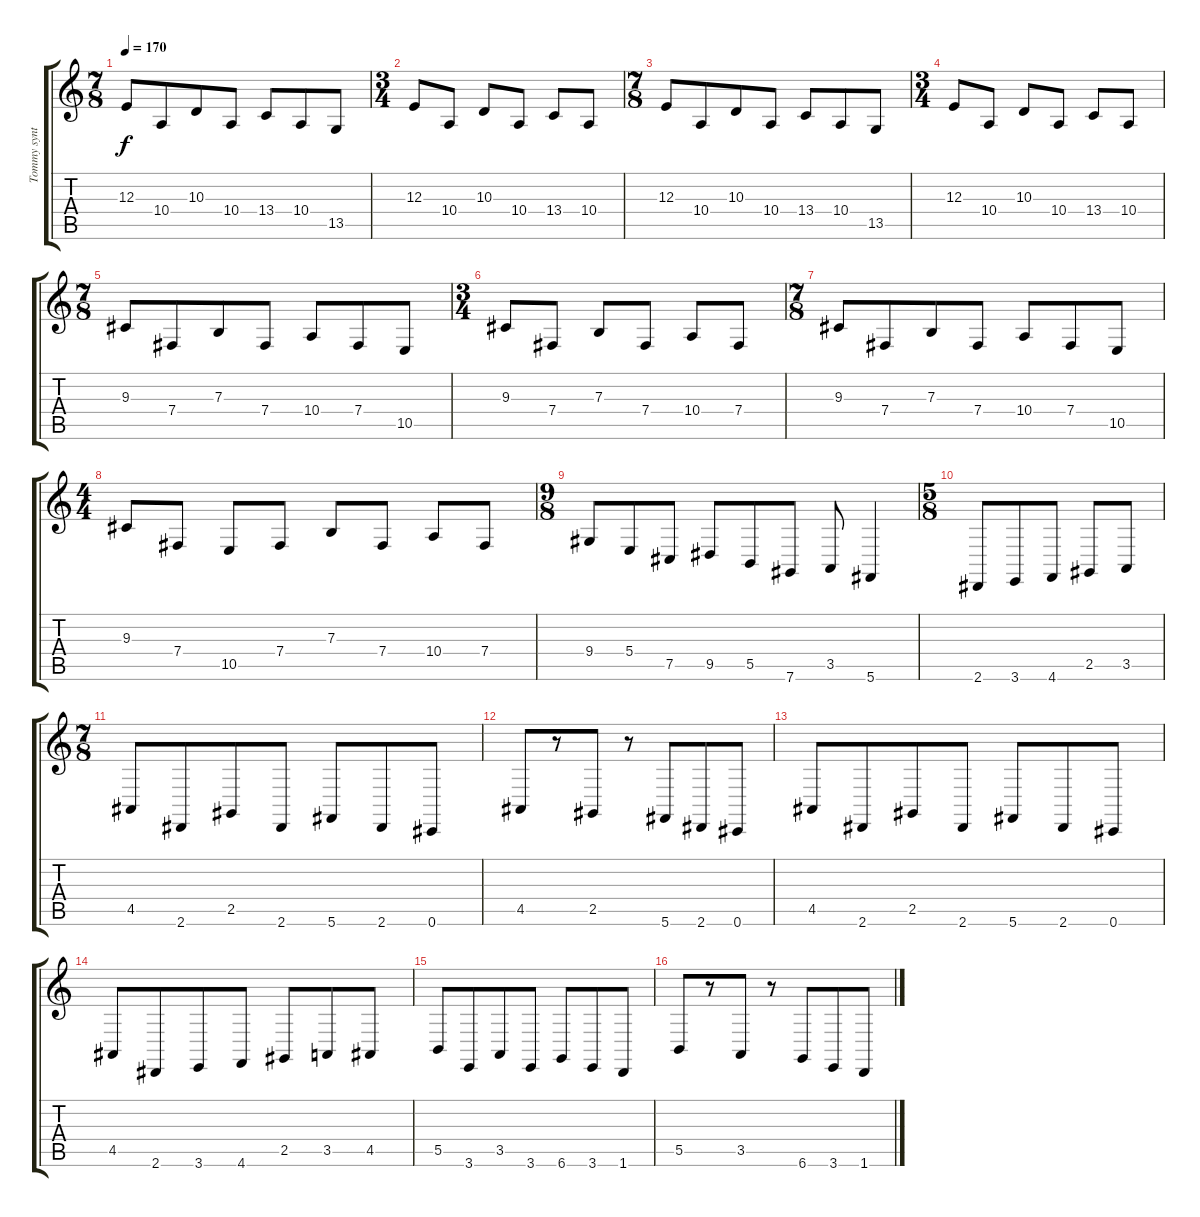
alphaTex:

\track ("Tommy synth" "Tommy synt") {instrument lead2sawtooth}
\staff {score tabs}
\tuning (Db4 Ab3 E3 B2 Gb2 Db2) {hide}
\ts (7 8)
\tempo 170
\clef g2
\ks c
12.3.8{dy f} 10.4.8 10.3.8 10.4.8 13.4.8 10.4.8 13.5.8 |
\ts (3 4)
12.3.8 10.4.8 10.3.8 10.4.8 13.4.8 10.4.8 |
\ts (7 8)
12.3.8 10.4.8 10.3.8 10.4.8 13.4.8 10.4.8 13.5.8 |
\ts (3 4)
12.3.8 10.4.8 10.3.8 10.4.8 13.4.8 10.4.8 |
\ts (7 8)
9.3.8 7.4.8 7.3.8 7.4.8 10.4.8 7.4.8 10.5.8 |
\ts (3 4)
9.3.8 7.4.8 7.3.8 7.4.8 10.4.8 7.4.8 |
\ts (7 8)
9.3.8 7.4.8 7.3.8 7.4.8 10.4.8 7.4.8 10.5.8 |
\ts (4 4)
9.3.8 7.4.8 10.5.8 7.4.8 7.3.8 7.4.8 10.4.8 7.4.8 |
\ts (9 8)
9.4.8 5.4.8 7.5.8 9.5.8 5.5.8 7.6.8 3.5.8 5.6.4 |
\ts (5 8)
2.6.8 3.6.8 4.6.8 2.5.8 3.5.8 |
\ts (7 8)
4.5.8 2.6.8 2.5.8 2.6.8 5.6.8 2.6.8 0.6.8 |
4.5.8 r.8 2.5.8 r.8 5.6.8 2.6.8 0.6.8 |
4.5.8 2.6.8 2.5.8 2.6.8 5.6.8 2.6.8 0.6.8 |
4.5.8 2.6.8 3.6.8 4.6.8 2.5.8 3.5.8 4.5.8 |
5.5.8 3.6.8 3.5.8 3.6.8 6.6.8 3.6.8 1.6.8 |
5.5.8 r.8 3.5.8 r.8 6.6.8 3.6.8 1.6.8
